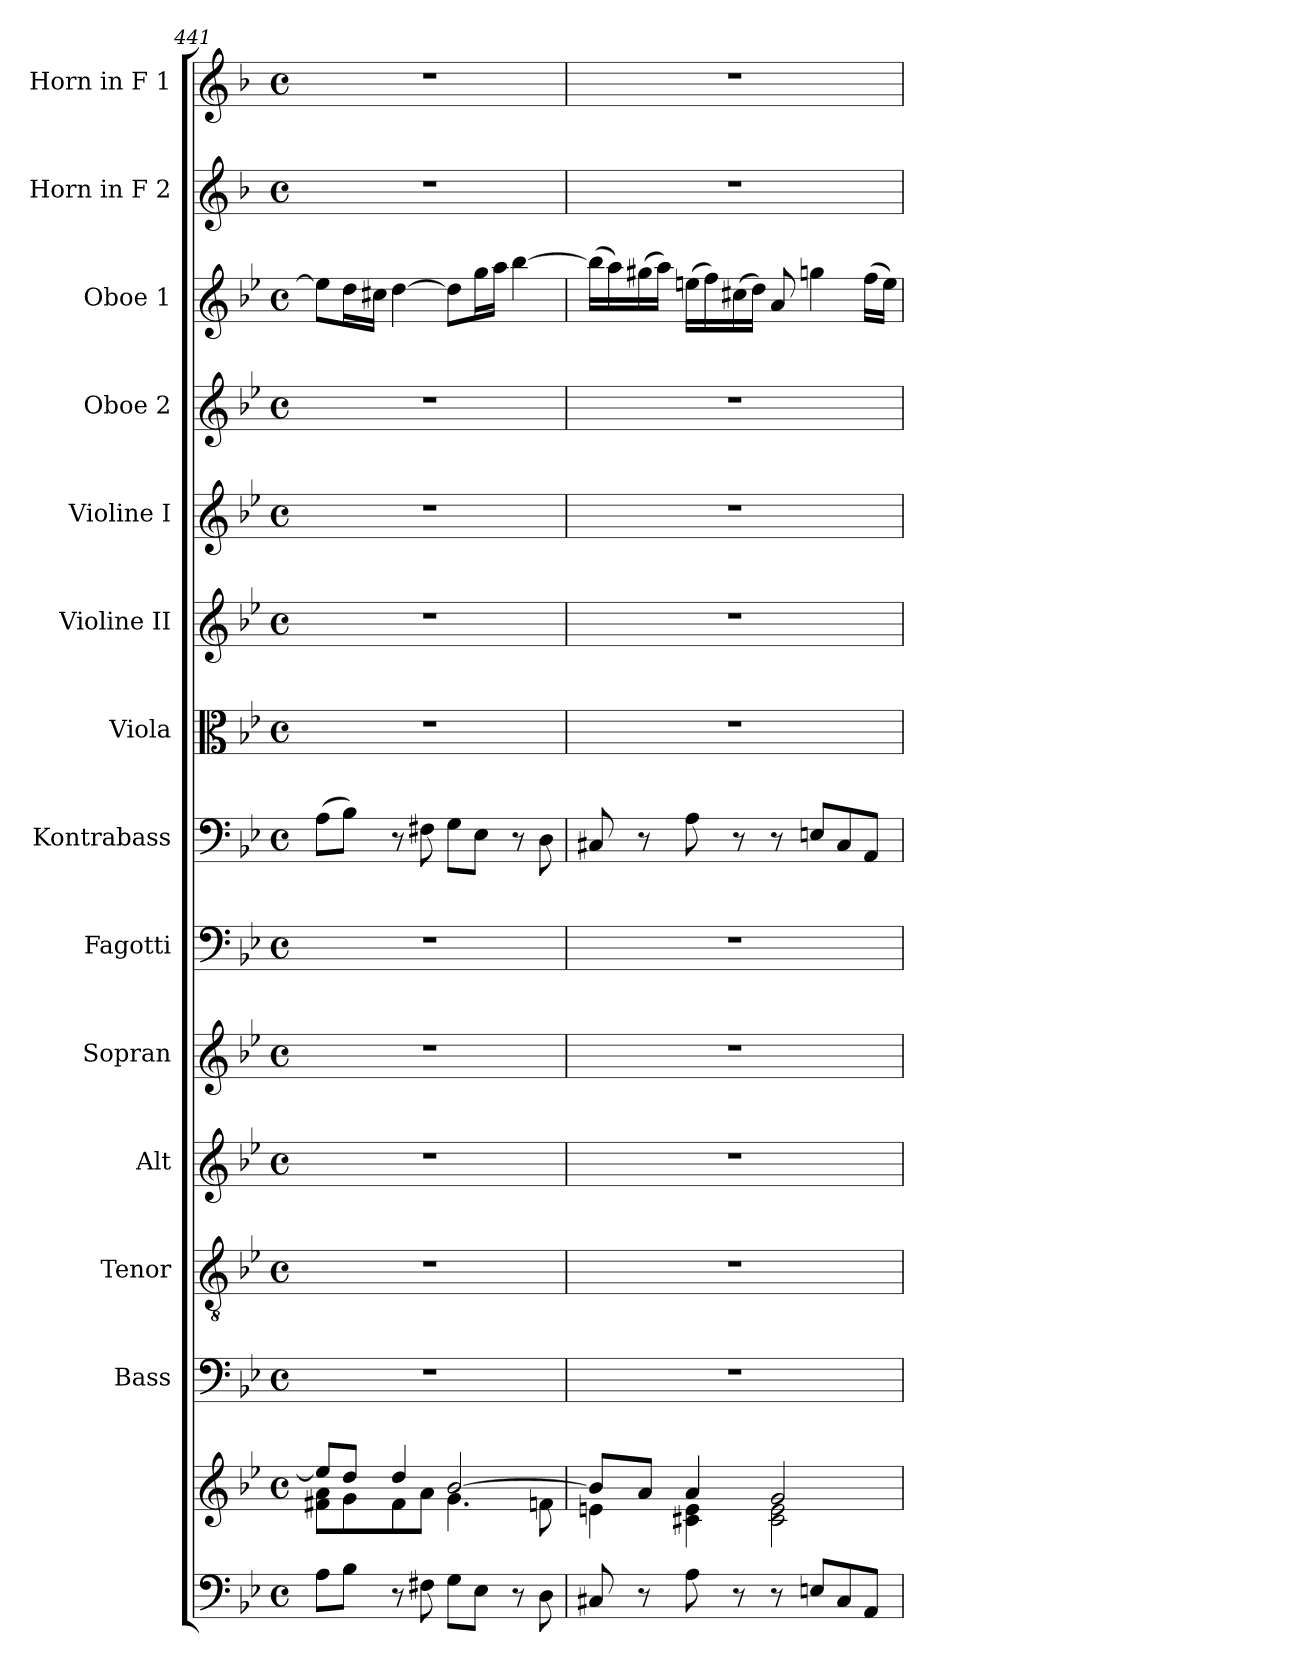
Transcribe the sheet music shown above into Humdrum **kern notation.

**kern	**kern	**kern	**kern	**kern	**kern	**kern	**kern	**kern	**kern	**kern	**kern	**kern	**kern	**kern
*part14	*part14	*part13	*part12	*part11	*part10	*part9	*part8	*part7	*part6	*part5	*part4	*part3	*part2	*part1
*staff15	*staff14	*staff13	*staff12	*staff11	*staff10	*staff9	*staff8	*staff7	*staff6	*staff5	*staff4	*staff3	*staff2	*staff1
*	*	*I"Bass	*I"Tenor	*I"Alt	*I"Sopran	*I"Fagotti	*I"Kontrabass	*I"Viola	*I"Violine II	*I"Violine I	*I"Oboe 2	*I"Oboe 1	*I"Horn in F 2	*I"Horn in F 1
*	*	*I'B.	*I'T.	*I'A.	*I'S.	*I'Fg.	*I'Kb.	*I'Vla.	*I'Vl. II	*I'Vl. I	*I'Ob. 2	*I'Ob. 1	*	*
*clefF4	*clefG2	*clefF4	*clefGv2	*clefG2	*clefG2	*clefF4	*clefF4	*clefC3	*clefG2	*clefG2	*clefG2	*clefG2	*clefG2	*clefG2
*	*	*	*	*	*	*	*ITrd7c12	*	*	*	*	*	*ITrd4c7	*ITrd4c7
*k[b-e-]	*k[b-e-]	*k[b-e-]	*k[b-e-]	*k[b-e-]	*k[b-e-]	*k[b-e-]	*k[b-e-]	*k[b-e-]	*k[b-e-]	*k[b-e-]	*k[b-e-]	*k[b-e-]	*k[b-e-]	*k[b-e-]
*B-:	*B-:	*B-:	*B-:	*B-:	*B-:	*B-:	*B-:	*B-:	*B-:	*B-:	*B-:	*B-:	*B-:	*B-:
*M4/4	*M4/4	*M4/4	*M4/4	*M4/4	*M4/4	*M4/4	*M4/4	*M4/4	*M4/4	*M4/4	*M4/4	*M4/4	*M4/4	*M4/4
*met(c)	*met(c)	*met(c)	*met(c)	*met(c)	*met(c)	*met(c)	*met(c)	*met(c)	*met(c)	*met(c)	*met(c)	*met(c)	*met(c)	*met(c)
=441	=441	=441	=441	=441	=441	=441	=441	=441	=441	=441	=441	=441	=441	=441
*	*^	*	*	*	*	*	*	*	*	*	*	*	*	*
8A\L	8ee-/L]	8f#X\ 8a\L	1r	1r	1r	1r	1r	(>8AA\L	1r	1r	1r	1r	8ee-\L]	1r	1r
8B-\J	8dd/J	8g\	.	.	.	.	.	8BB-\J)	.	.	.	.	16dd\L	.	.
.	.	.	.	.	.	.	.	.	.	.	.	.	16cc#X\JJ	.	.
8r	4dd/	8f#\	.	.	.	.	.	8r	.	.	.	.	[4dd\	.	.
8F#X\	.	8a\J	.	.	.	.	.	8FF#X\	.	.	.	.	.	.	.
8G\L	[>2b-/	4.g\	.	.	.	.	.	8GG\L	.	.	.	.	8dd\L]	.	.
8E-\J	.	.	.	.	.	.	.	8EE-\J	.	.	.	.	16gg\L	.	.
.	.	.	.	.	.	.	.	.	.	.	.	.	16aa\JJ	.	.
8r	.	.	.	.	.	.	.	8r	.	.	.	.	[4bb-\	.	.
8D\	.	8fn\	.	.	.	.	.	8DD\	.	.	.	.	.	.	.
=442	=442	=442	=442	=442	=442	=442	=442	=442	=442	=442	=442	=442	=442	=442	=442
8C#X/	8b-/L]	4en\	1r	1r	1r	1r	1r	8CC#X/	1r	1r	1r	1r	(>16bb-\LL]	1r	1r
.	.	.	.	.	.	.	.	.	.	.	.	.	16aa\)	.	.
8r	8a/J	.	.	.	.	.	.	8r	.	.	.	.	(>16gg#X\	.	.
.	.	.	.	.	.	.	.	.	.	.	.	.	16aa\JJ)	.	.
8A\	4a/	4c#X\ 4e\	.	.	.	.	.	8AA\	.	.	.	.	(>16een\LL	.	.
.	.	.	.	.	.	.	.	.	.	.	.	.	16ff\)	.	.
8r	.	.	.	.	.	.	.	8r	.	.	.	.	(>16cc#X\	.	.
.	.	.	.	.	.	.	.	.	.	.	.	.	16dd\JJ)	.	.
8r	2g/	2c#\ 2e\	.	.	.	.	.	8r	.	.	.	.	8a/	.	.
8En/L	.	.	.	.	.	.	.	8EEn/L	.	.	.	.	4ggn\	.	.
8C#/	.	.	.	.	.	.	.	8CC#/	.	.	.	.	.	.	.
8AA/J	.	.	.	.	.	.	.	8AAA/J	.	.	.	.	(>16ff\LL	.	.
.	.	.	.	.	.	.	.	.	.	.	.	.	16ee\JJ)	.	.
*	*v	*v	*	*	*	*	*	*	*	*	*	*	*	*	*
=	=	=	=	=	=	=	=	=	=	=	=	=	=	=
*-	*-	*-	*-	*-	*-	*-	*-	*-	*-	*-	*-	*-	*-	*-
